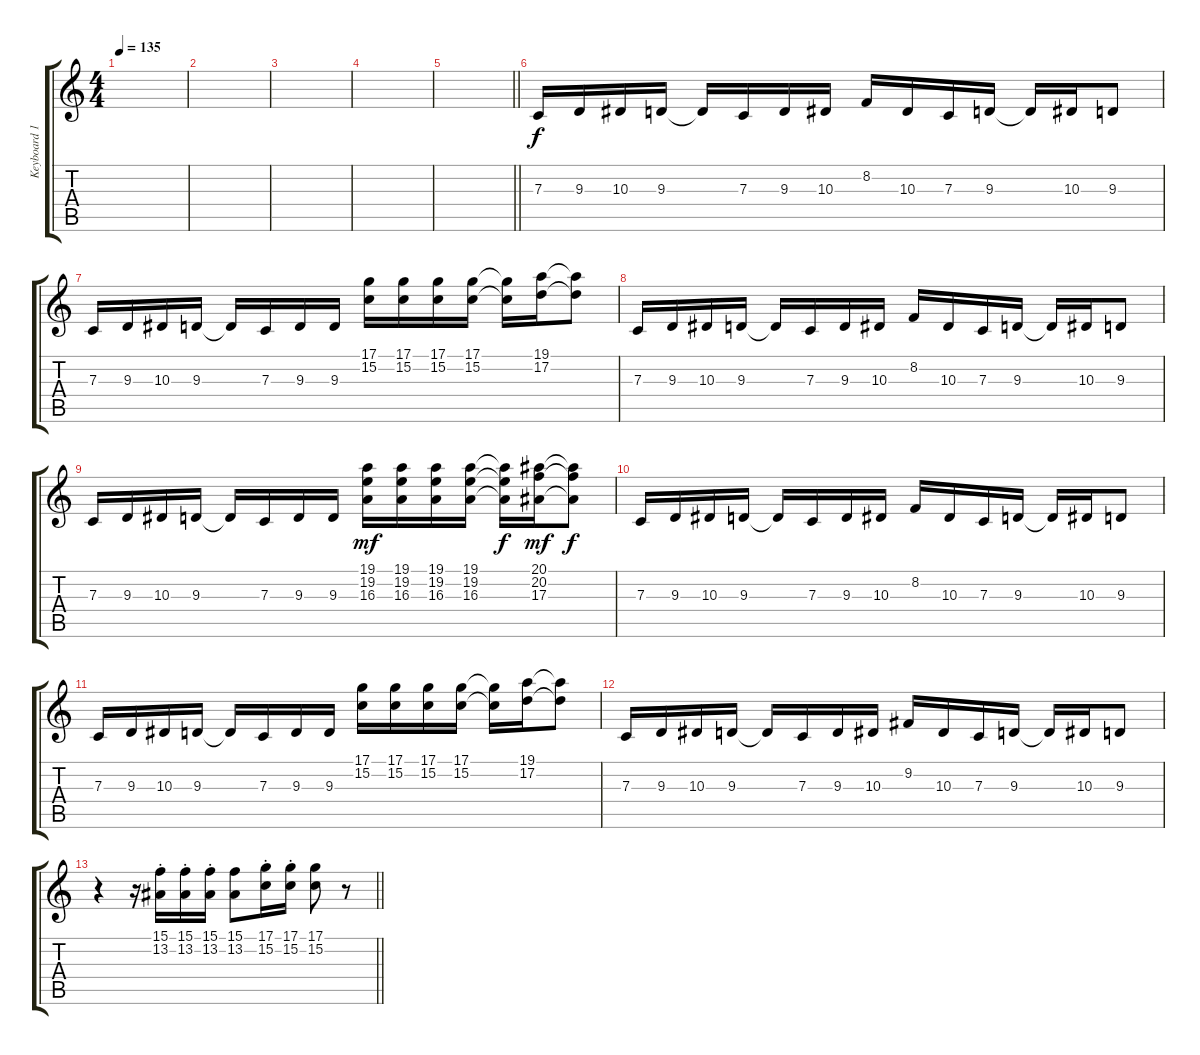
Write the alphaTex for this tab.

\track ("Keyboard 1" "Keyboard 1") {instrument harpsichord}
\staff {score tabs}
\tuning (D4 A3 F3 C3 G2 C2) {hide}
\ts (4 4)
\tempo 135
\clef g2
\ks c
|
|
|
|
\barLineRight lightlight
|
7.3.16{volume 11 instrument stringensemble1} 9.3.16 10.3.16 9.3.16 9.3{t}.16 7.3.16 9.3.16 10.3.16 8.2.16 10.3.16 7.3.16 9.3.16 9.3{t}.16 10.3.16 9.3.8 |
7.3.16 9.3.16 10.3.16 9.3.16 9.3{t}.16 7.3.16 9.3.16 9.3.16 (17.1 15.2).16{volume 11} (17.1 15.2).16 (17.1 15.2).16 (17.1 15.2).16 (17.1{t} 15.2{t}).16 (19.1 17.2).16 (19.1{t} 17.2{t}).8 |
7.3.16{volume 11} 9.3.16 10.3.16 9.3.16 9.3{t}.16 7.3.16 9.3.16 10.3.16 8.2.16 10.3.16 7.3.16 9.3.16 9.3{t}.16 10.3.16 9.3.8 |
7.3.16 9.3.16 10.3.16 9.3.16 9.3{t}.16 7.3.16 9.3.16 9.3.16 (19.1 19.2 16.3).16{dy mf volume 11} (19.1 19.2 16.3).16 (19.1 19.2 16.3).16 (19.1 19.2 16.3).16 (19.1{t} 19.2{t} 16.3{t}).16{dy f} (20.1 20.2 17.3).16{dy mf} (20.1{t} 20.2{t} 17.3{t}).8{dy f} |
7.3.16{volume 11} 9.3.16 10.3.16 9.3.16 9.3{t}.16 7.3.16 9.3.16 10.3.16 8.2.16 10.3.16 7.3.16 9.3.16 9.3{t}.16 10.3.16 9.3.8 |
7.3.16 9.3.16 10.3.16 9.3.16 9.3{t}.16 7.3.16 9.3.16 9.3.16 (17.1 15.2).16{volume 11} (17.1 15.2).16 (17.1 15.2).16 (17.1 15.2).16 (17.1{t} 15.2{t}).16 (19.1 17.2).16 (19.1{t} 17.2{t}).8 |
7.3.16{volume 11} 9.3.16 10.3.16 9.3.16 9.3{t}.16 7.3.16 9.3.16 10.3.16 9.2.16 10.3.16 7.3.16 9.3.16 9.3{t}.16 10.3.16 9.3.8 |
\barLineRight lightlight
r.4{volume 14} r.16 (15.1{st} 13.2{st}).16{volume 11} (15.1{st} 13.2{st}).16 (15.1{st} 13.2{st}).16 (15.1 13.2).8 (17.1{st} 15.2{st}).16 (17.1{st} 15.2{st}).16 (17.1 15.2).8 r.8
